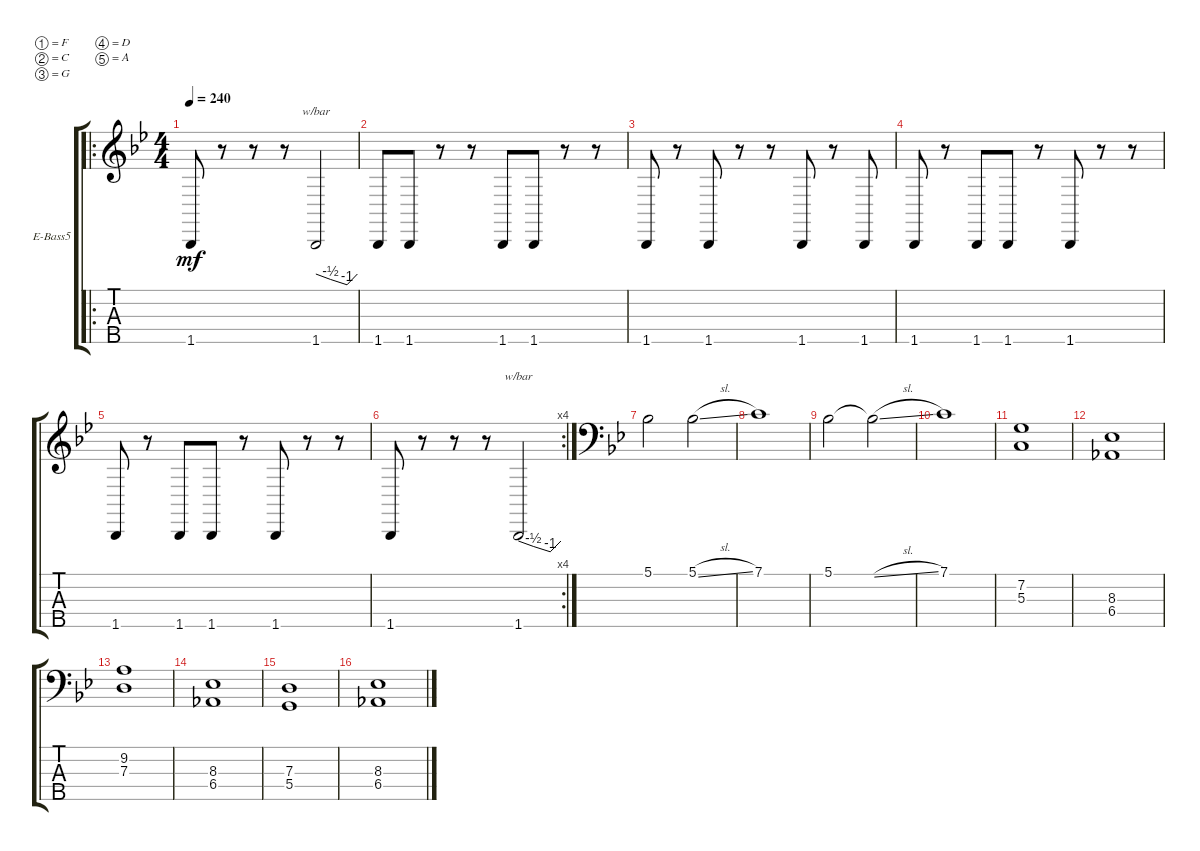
\defaultSystemsLayout 4
\bracketExtendMode groupsimilarinstruments
\firstSystemTrackNameOrientation horizontal
\otherSystemsTrackNameOrientation horizontal
\track ("Electric Bass" "E-Bass5") {instrument electricbassfinger}
\staff {score tabs}
\tuning (F2 C2 G1 D1 A0)
\ro
\ts (4 4)
\tempo 240
\clef g2
\ks bb
1.5{acc forcenatural}.8{dy mf beam Up} r.8{beam Up} r.8{beam Up} r.8{beam Up} 1.5{acc forcenatural}.2{tbe (custom default 0 0 21 -2 21 -2 45 -4 0 0 60 0) beam Up} |
1.5{acc forcenatural}.8{beam Up} 1.5{acc forcenatural}.8{beam Up} r.8{beam Up} r.8{beam Up} 1.5{acc forcenatural}.8{beam Up} 1.5{acc forcenatural}.8{beam Up} r.8{beam Up} r.8{beam Up} |
1.5{acc forcenatural}.8{beam Up} r.8{beam Up} 1.5{acc forcenatural}.8{beam Up} r.8{beam Up} r.8{beam Up} 1.5{acc forcenatural}.8{beam Up} r.8{beam Up} 1.5{acc forcenatural}.8{beam Up} |
1.5{acc forcenatural}.8{beam Up} r.8{beam Up} 1.5{acc forcenatural}.8{beam Up} 1.5{acc forcenatural}.8{beam Up} r.8{beam Up} 1.5{acc forcenatural}.8{beam Up} r.8{beam Up} r.8{beam Up} |
1.5{acc forcenatural}.8{beam Up} r.8{beam Up} 1.5{acc forcenatural}.8{beam Up} 1.5{acc forcenatural}.8{beam Up} r.8{beam Up} 1.5{acc forcenatural}.8{beam Up} r.8{beam Up} r.8{beam Up} |
\rc 4
1.5{acc forcenatural}.8{beam Up} r.8{beam Up} r.8{beam Up} r.8{beam Up} 1.5{acc forcenatural}.2{tbe (custom default 0 0 21 -2 21 -2 45 -4 0 0 60 0) beam Up} |
\clef f4
5.1{acc forcenatural}.2{beam Down} 5.1{sl acc forcenatural}.2{beam Down} |
7.1{acc forcenatural}.1{beam Down} |
5.1{acc forcenatural}.2{beam Down} 5.1{sl t acc forcenatural}.2{beam Down} |
7.1{acc forcenatural}.1{beam Down} |
(5.3{acc forcenatural} 7.2{acc forcenatural}).1{beam Down} |
(6.4{acc b} 8.3{acc forcenatural}).1{beam Down} |
(9.2{acc forcenatural} 7.3{acc forcenatural}).1{beam Down} |
(8.3{acc forcenatural} 6.4{acc b}).1{beam Down} |
(7.3{acc forcenatural} 5.4{acc forcenatural}).1{beam Up} |
(6.4{acc b} 8.3{acc forcenatural}).1{beam Down}
